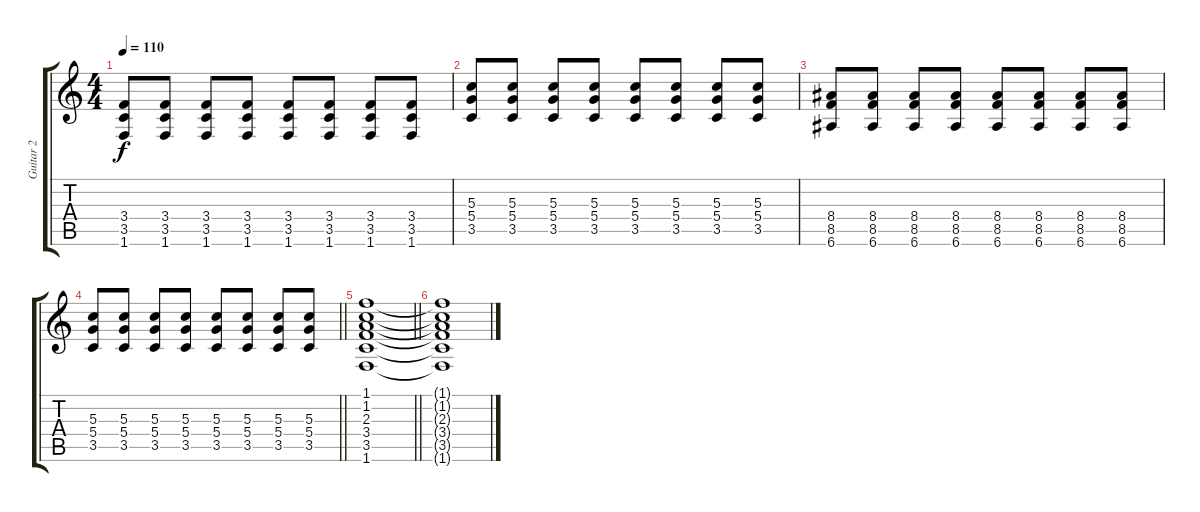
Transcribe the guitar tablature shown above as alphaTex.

\track ("Guitar 2" "Guitar 2") {instrument distortionguitar}
\staff {score tabs}
\tuning (E4 B3 G3 D3 A2 E2) {hide}
\ts (4 4)
\tempo 110
\clef g2
\ks c
(3.4 3.5 1.6).8{dy f} (3.4 3.5 1.6).8 (3.4 3.5 1.6).8 (3.4 3.5 1.6).8 (3.4 3.5 1.6).8 (3.4 3.5 1.6).8 (3.4 3.5 1.6).8 (3.4 3.5 1.6).8 |
(5.3 5.4 3.5).8 (5.3 5.4 3.5).8 (5.3 5.4 3.5).8 (5.3 5.4 3.5).8 (5.3 5.4 3.5).8 (5.3 5.4 3.5).8 (5.3 5.4 3.5).8 (5.3 5.4 3.5).8 |
(8.4 8.5 6.6).8 (8.4 8.5 6.6).8 (8.4 8.5 6.6).8 (8.4 8.5 6.6).8 (8.4 8.5 6.6).8 (8.4 8.5 6.6).8 (8.4 8.5 6.6).8 (8.4 8.5 6.6).8 |
\barLineRight lightlight
(5.3 5.4 3.5).8 (5.3 5.4 3.5).8 (5.3 5.4 3.5).8 (5.3 5.4 3.5).8 (5.3 5.4 3.5).8 (5.3 5.4 3.5).8 (5.3 5.4 3.5).8 (5.3 5.4 3.5).8 |
\barLineRight lightlight
(1.1 1.2 2.3 3.4 3.5 1.6).1 |
(1.1{t} 1.2{t} 2.3{t} 3.4{t} 3.5{t} 1.6{t}).1
